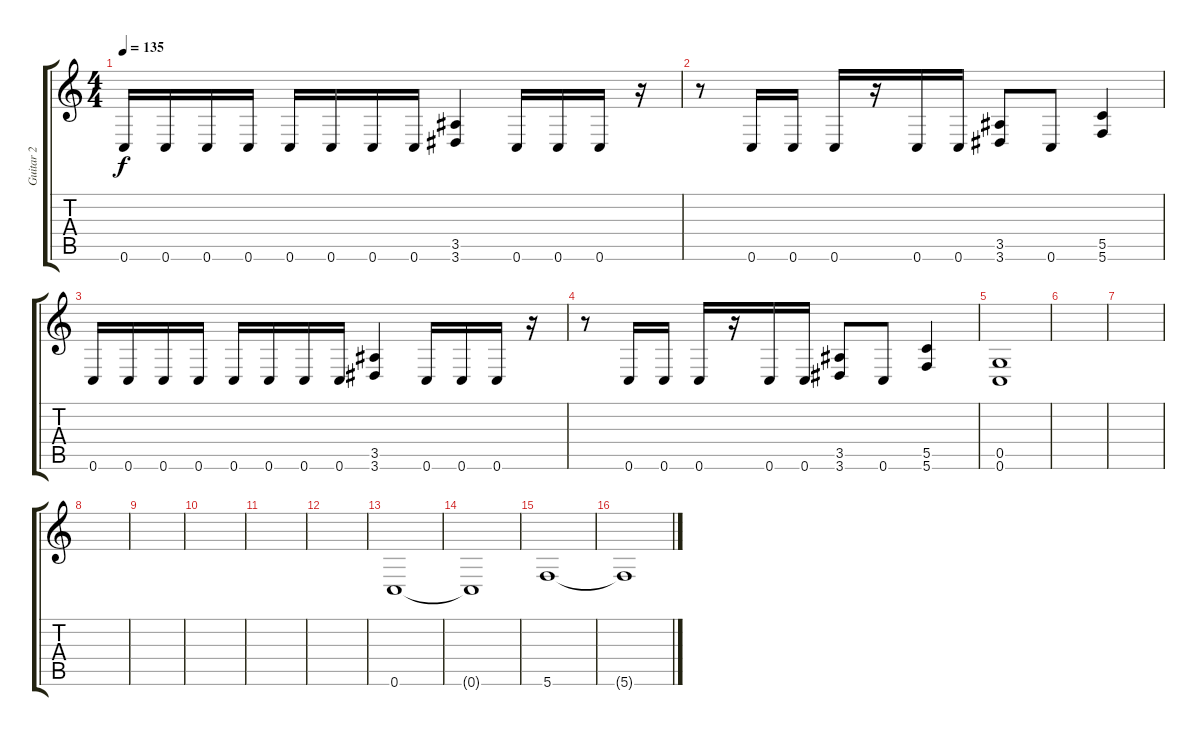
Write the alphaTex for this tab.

\track ("Guitar 2" "Guitar 2") {instrument distortionguitar}
\staff {score tabs}
\tuning (D4 A3 F3 C3 G2 C2) {hide}
\ts (4 4)
\tempo 135
\clef g2
\ks c
0.6.16{dy f} 0.6.16 0.6.16 0.6.16 0.6.16 0.6.16 0.6.16 0.6.16 (3.5 3.6).4 0.6.16 0.6.16 0.6.16 r.16 |
r.8 0.6.16 0.6.16 0.6.16 r.16 0.6.16 0.6.16 (3.5 3.6).8 0.6.8 (5.5 5.6).4 |
0.6.16 0.6.16 0.6.16 0.6.16 0.6.16 0.6.16 0.6.16 0.6.16 (3.5 3.6).4 0.6.16 0.6.16 0.6.16 r.16 |
r.8 0.6.16 0.6.16 0.6.16 r.16 0.6.16 0.6.16 (3.5 3.6).8 0.6.8 (5.5 5.6).4 |
(0.5 0.6).1{volume 0 instrument acousticguitarnylon} |
|
|
|
|
|
|
|
0.6.1 |
0.6{t}.1 |
5.6.1 |
5.6{t}.1
